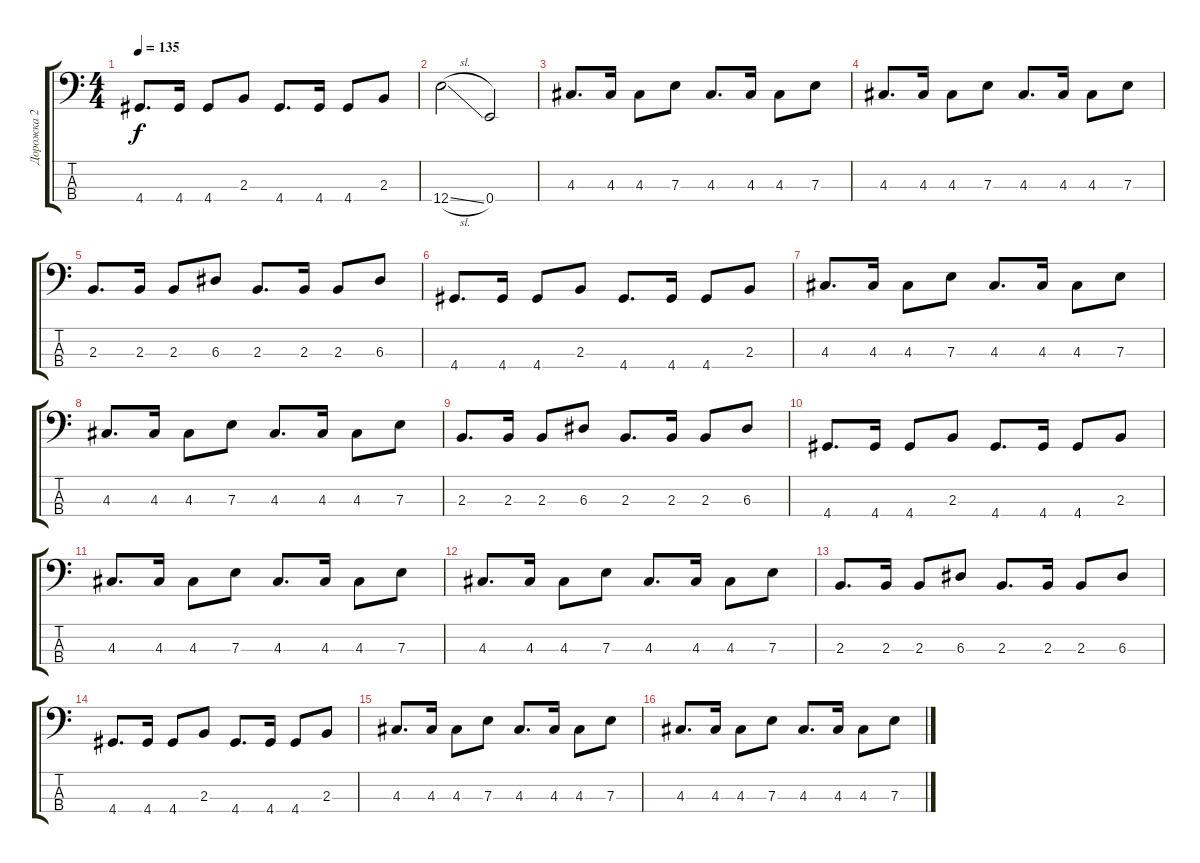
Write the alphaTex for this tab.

\track ("Дорожка 2" "Дорожка 2") {instrument synthbass1}
\staff {score tabs}
\tuning (G2 D2 A1 E1) {hide}
\ts (4 4)
\tempo 135
\clef f4
\ks c
4.4.8{d dy f} 4.4.16 4.4.8 2.3.8 4.4.8{d} 4.4.16 4.4.8 2.3.8 |
12.4{sl}.2 0.4.2 |
4.3.8{d} 4.3.16 4.3.8 7.3.8 4.3.8{d} 4.3.16 4.3.8 7.3.8 |
4.3.8{d} 4.3.16 4.3.8 7.3.8 4.3.8{d} 4.3.16 4.3.8 7.3.8 |
2.3.8{d} 2.3.16 2.3.8 6.3.8 2.3.8{d} 2.3.16 2.3.8 6.3.8 |
4.4.8{d} 4.4.16 4.4.8 2.3.8 4.4.8{d} 4.4.16 4.4.8 2.3.8 |
4.3.8{d} 4.3.16 4.3.8 7.3.8 4.3.8{d} 4.3.16 4.3.8 7.3.8 |
4.3.8{d} 4.3.16 4.3.8 7.3.8 4.3.8{d} 4.3.16 4.3.8 7.3.8 |
2.3.8{d} 2.3.16 2.3.8 6.3.8 2.3.8{d} 2.3.16 2.3.8 6.3.8 |
4.4.8{d} 4.4.16 4.4.8 2.3.8 4.4.8{d} 4.4.16 4.4.8 2.3.8 |
4.3.8{d} 4.3.16 4.3.8 7.3.8 4.3.8{d} 4.3.16 4.3.8 7.3.8 |
4.3.8{d} 4.3.16 4.3.8 7.3.8 4.3.8{d} 4.3.16 4.3.8 7.3.8 |
2.3.8{d} 2.3.16 2.3.8 6.3.8 2.3.8{d} 2.3.16 2.3.8 6.3.8 |
4.4.8{d} 4.4.16 4.4.8 2.3.8 4.4.8{d} 4.4.16 4.4.8 2.3.8 |
4.3.8{d} 4.3.16 4.3.8 7.3.8 4.3.8{d} 4.3.16 4.3.8 7.3.8 |
4.3.8{d} 4.3.16 4.3.8 7.3.8 4.3.8{d} 4.3.16 4.3.8 7.3.8
